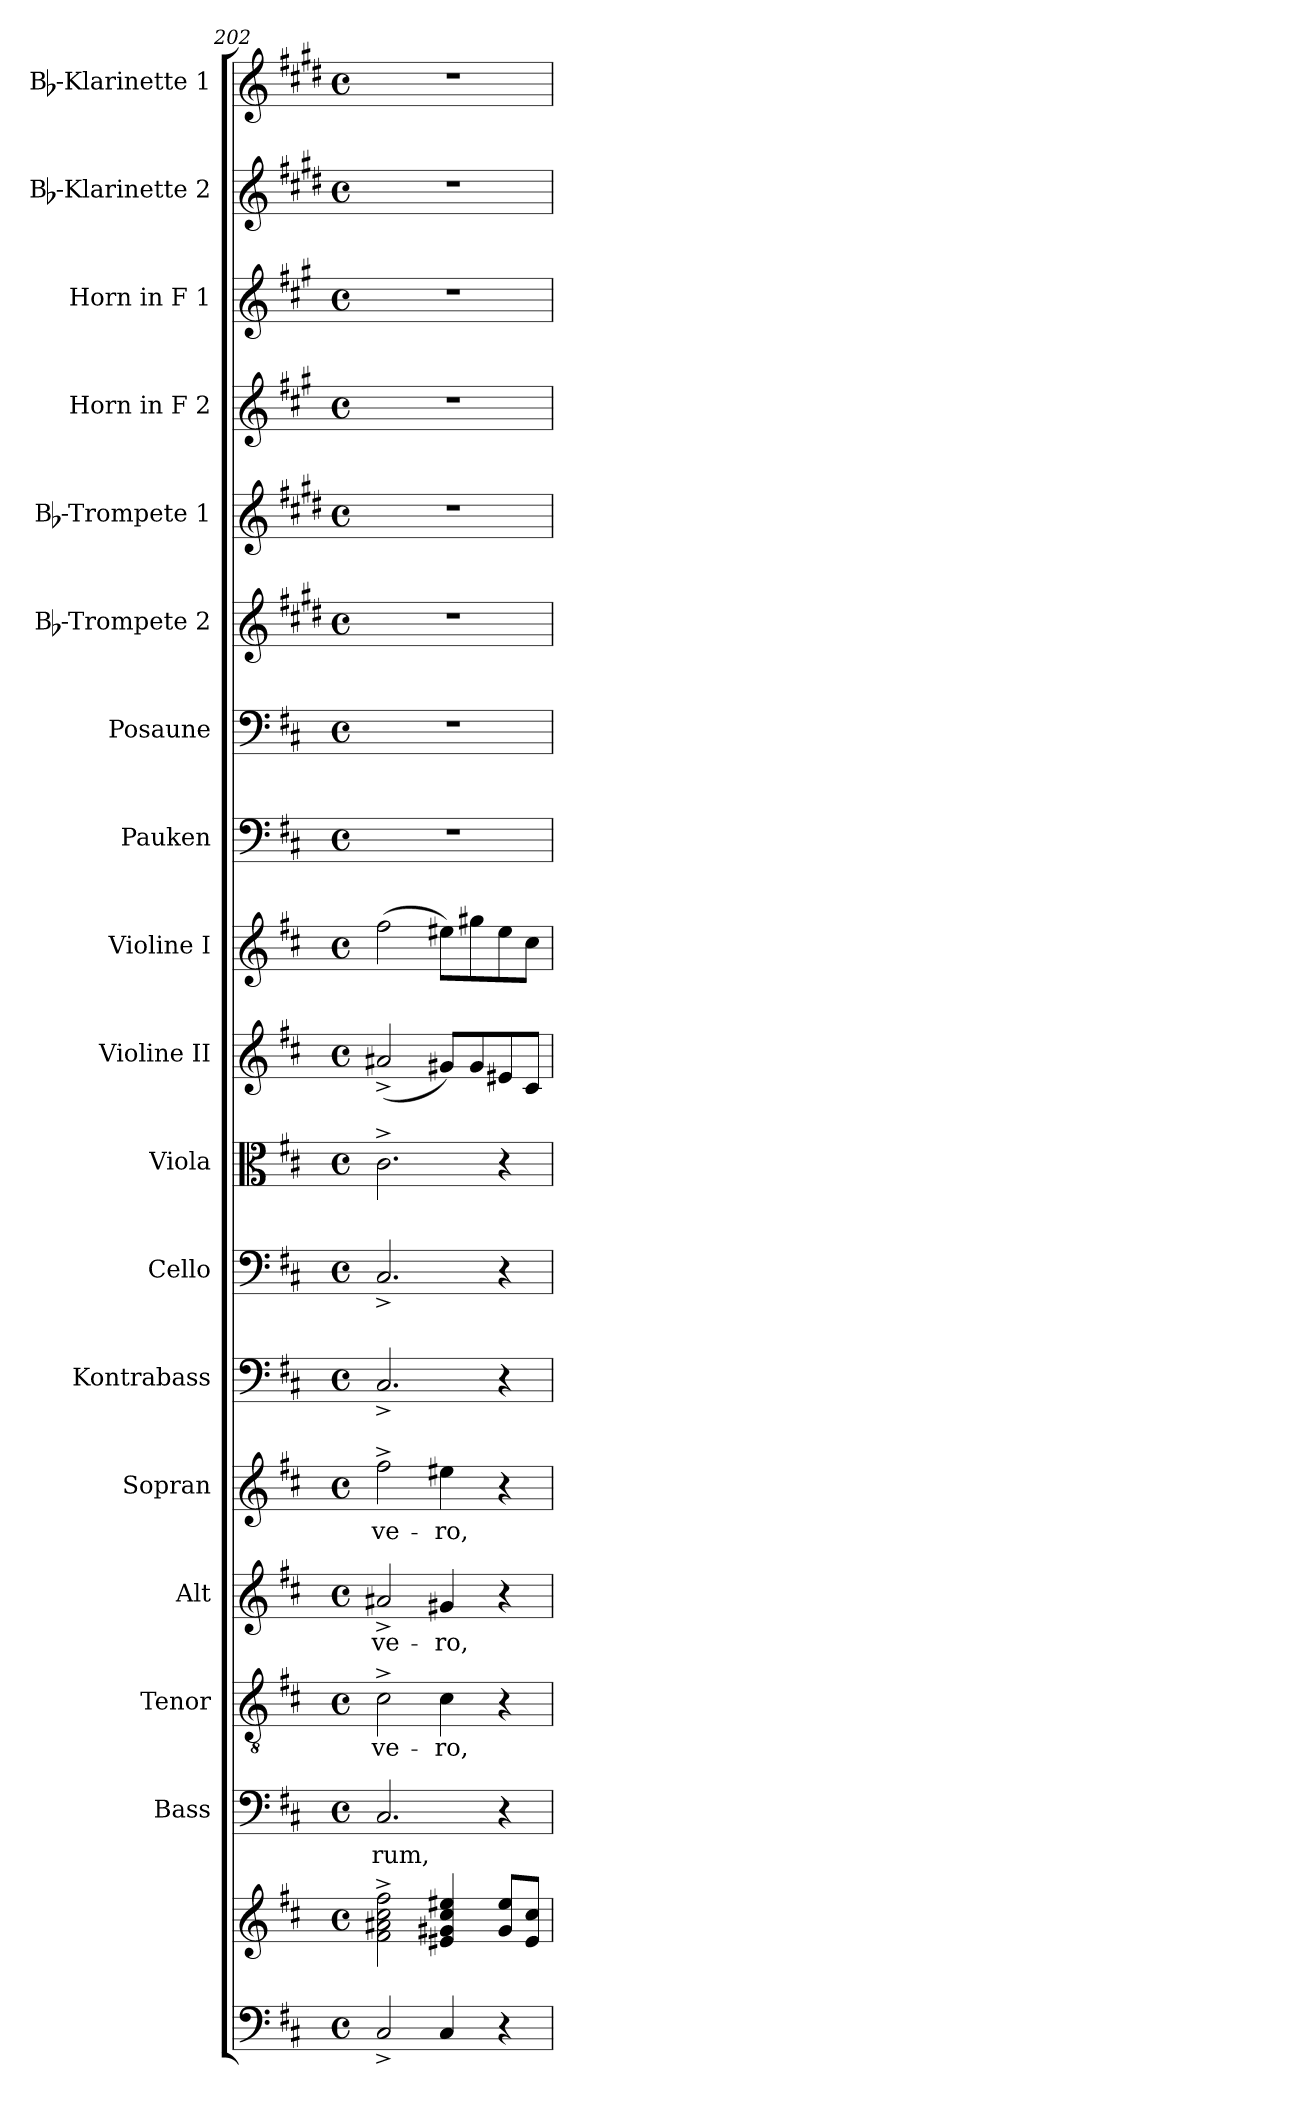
**kern	**kern	**kern	**text	**kern	**text	**kern	**text	**kern	**text	**kern	**kern	**kern	**kern	**kern	**kern	**kern	**kern	**kern	**kern	**kern	**kern	**kern
*part18	*part18	*part17	*part17	*part16	*part16	*part15	*part15	*part14	*part14	*part13	*part12	*part11	*part10	*part9	*part8	*part7	*part6	*part5	*part4	*part3	*part2	*part1
*staff19	*staff18	*staff17	*staff17	*staff16	*staff16	*staff15	*staff15	*staff14	*staff14	*staff13	*staff12	*staff11	*staff10	*staff9	*staff8	*staff7	*staff6	*staff5	*staff4	*staff3	*staff2	*staff1
*	*	*I"Bass	*	*I"Tenor	*	*I"Alt	*	*I"Sopran	*	*I"Kontrabass	*I"Cello	*I"Viola	*I"Violine II	*I"Violine I	*I"Pauken	*I"Posaune	*I"Bb-Trompete 2	*I"Bb-Trompete 1	*I"Horn in F 2	*I"Horn in F 1	*I"Bb-Klarinette 2	*I"Bb-Klarinette 1
*	*	*I'B.	*	*I'T.	*	*I'A.	*	*I'S.	*	*I'Kb.	*	*I'Vla.	*I'Vl. II	*I'Vl. I	*I'Pk.	*I'Pos.	*I'Bb Trp. 2	*I'Bb Trp. 1	*	*	*I'Bb Kl. 2	*I'Bb Kl. 1
*clefF4	*clefG2	*clefF4	*	*clefGv2	*	*clefG2	*	*clefG2	*	*clefF4	*clefF4	*clefC3	*clefG2	*clefG2	*clefF4	*clefF4	*clefG2	*clefG2	*clefG2	*clefG2	*clefG2	*clefG2
*	*	*	*	*	*	*	*	*	*	*ITrd7c12	*	*	*	*	*	*	*ITrd1c2	*ITrd1c2	*ITrd4c7	*ITrd4c7	*ITrd1c2	*ITrd1c2
*k[f#c#]	*k[f#c#]	*k[f#c#]	*	*k[f#c#]	*	*k[f#c#]	*	*k[f#c#]	*	*k[f#c#]	*k[f#c#]	*k[f#c#]	*k[f#c#]	*k[f#c#]	*k[f#c#]	*k[f#c#]	*k[f#c#]	*k[f#c#]	*k[f#c#]	*k[f#c#]	*k[f#c#]	*k[f#c#]
*D:	*D:	*D:	*	*D:	*	*D:	*	*D:	*	*D:	*D:	*D:	*D:	*D:	*D:	*D:	*D:	*D:	*D:	*D:	*D:	*D:
*M4/4	*M4/4	*M4/4	*	*M4/4	*	*M4/4	*	*M4/4	*	*M4/4	*M4/4	*M4/4	*M4/4	*M4/4	*M4/4	*M4/4	*M4/4	*M4/4	*M4/4	*M4/4	*M4/4	*M4/4
*met(c)	*met(c)	*met(c)	*	*met(c)	*	*met(c)	*	*met(c)	*	*met(c)	*met(c)	*met(c)	*met(c)	*met(c)	*met(c)	*met(c)	*met(c)	*met(c)	*met(c)	*met(c)	*met(c)	*met(c)
=202	=202	=202	=202	=202	=202	=202	=202	=202	=202	=202	=202	=202	=202	=202	=202	=202	=202	=202	=202	=202	=202	=202
!	!	!	!LO:LY:b	!	!LO:LY:b	!	!LO:LY:b	!	!LO:LY:b	!	!	!	!	!	!	!	!	!	!	!	!	!
2C#^</	2f#\^> 2a#X\^> 2cc#\^> 2ff#\^>	2.C#/	-rum,	2c#^>\	ve-	2a#X^>/	ve-	2ff#^>\	ve-	2.CC#^</	2.C#^</	2.c#^>\	(<2a#X^</	(>2ff#\	1r	1r	1r	1r	1r	1r	1r	1r
!	!	!	!	!	!LO:LY:b	!	!LO:LY:b	!	!LO:LY:b	!	!	!	!	!	!	!	!	!	!	!	!	!
4C#/	4e#X/ 4g#X/ 4cc#/ 4ee#X/	.	.	4c#\	-ro,	4g#X/	-ro,	4ee#X\	-ro,	.	.	.	8g#X/L)	8ee#X\L)	.	.	.	.	.	.	.	.
.	.	.	.	.	.	.	.	.	.	.	.	.	8g#/	8gg#X\	.	.	.	.	.	.	.	.
4r	8g#/ 8ee#/L	4r	.	4r	.	4r	.	4r	.	4r	4r	4r	8e#X/	8ee#\	.	.	.	.	.	.	.	.
.	8e#/ 8cc#/J	.	.	.	.	.	.	.	.	.	.	.	8c#/J	8cc#\J	.	.	.	.	.	.	.	.
=	=	=	=	=	=	=	=	=	=	=	=	=	=	=	=	=	=	=	=	=	=	=
*-	*-	*-	*-	*-	*-	*-	*-	*-	*-	*-	*-	*-	*-	*-	*-	*-	*-	*-	*-	*-	*-	*-
